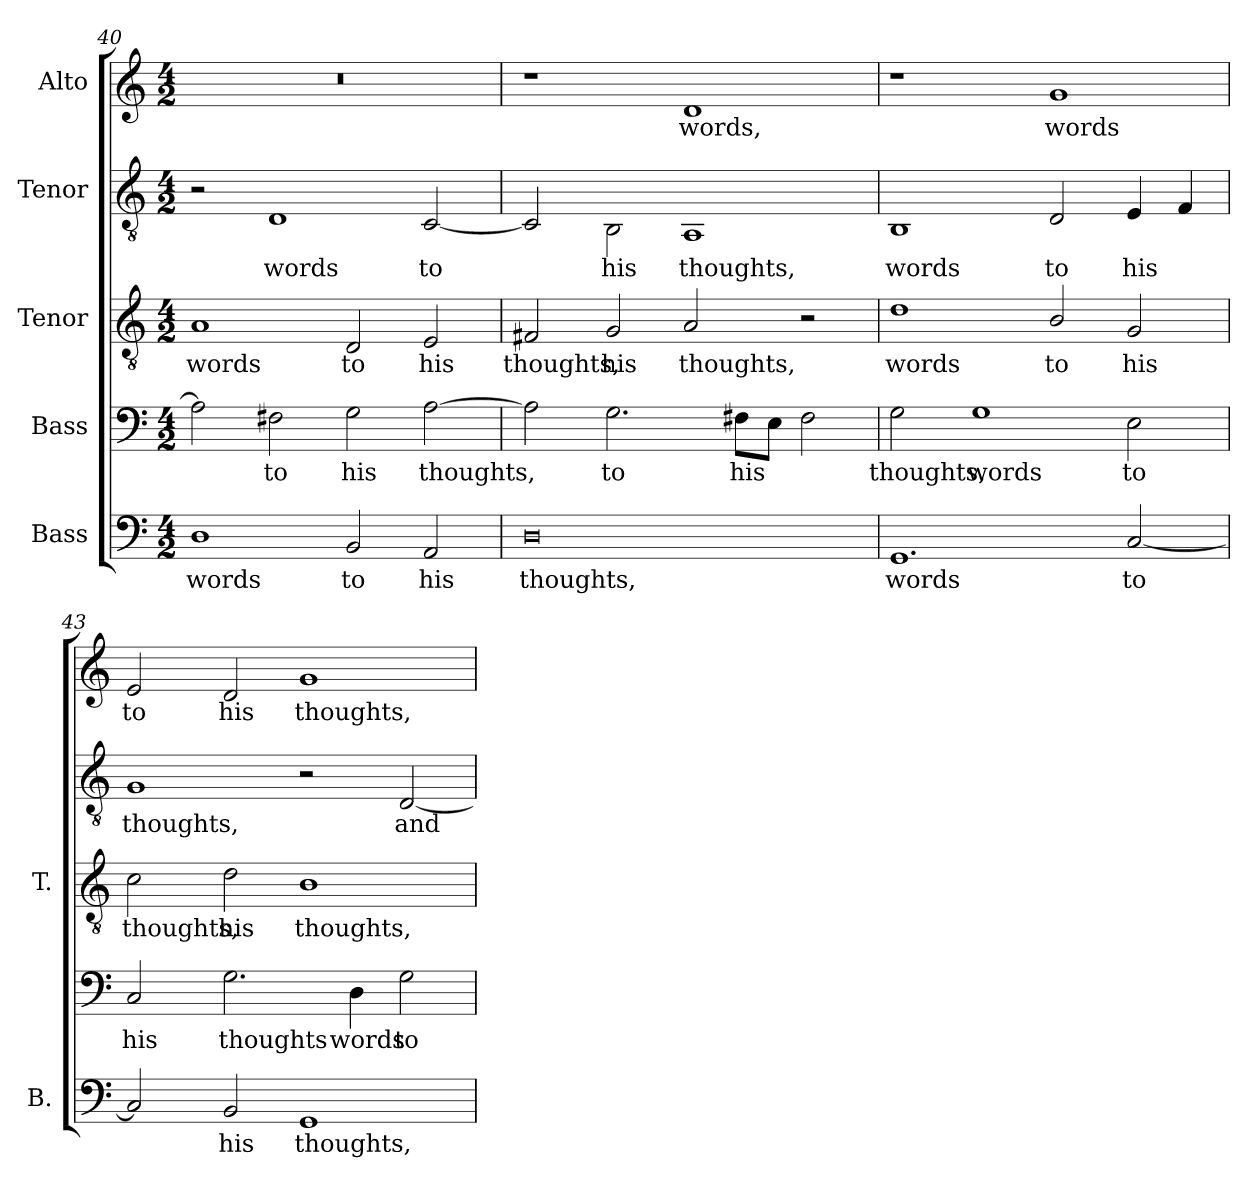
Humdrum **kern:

**kern	**text	**kern	**text	**kern	**text	**kern	**text	**kern	**text
*part5	*part5	*part4	*part4	*part3	*part3	*part2	*part2	*part1	*part1
*staff5	*staff5	*staff4	*staff4	*staff3	*staff3	*staff2	*staff2	*staff1	*staff1
*I"Bass	*	*I"Bass	*	*I"Tenor	*	*I"Tenor	*	*I"Alto	*
*I'B.	*	*	*	*I'T.	*	*	*	*	*
!!LO:PB:g=z
*clefF4	*	*clefF4	*	*clefGv2	*	*clefGv2	*	*clefG2	*
*	*	*	*	*ITrd7c12	*	*	*	*	*
*k[]	*	*k[]	*	*k[]	*	*k[]	*	*k[]	*
*C:	*	*C:	*	*C:	*	*C:	*	*C:	*
*M4/2	*	*M4/2	*	*M4/2	*	*M4/2	*	*M4/2	*
=40	=40	=40	=40	=40	=40	=40	=40	=40	=40
!	!LO:LY:b:color=#000000	!	!	!	!	!	!	!	!
!	!	!	!	!	!LO:LY:b:color=#000000	!	!	!LO:N:vis=1	!
1Di	words	2Ai\]	.	1AAi	words	2r	.	0r	.
!	!	!	!LO:LY:b:color=#000000	!	!	!	!	!	!
!	!	!	!	!	!	!	!LO:LY:b:color=#000000	!	!
.	.	2F#Xi\	to	.	.	1Di	words	.	.
!	!LO:LY:b:color=#000000	!	!	!	!	!	!	!	!
!	!	!	!LO:LY:b:color=#000000	!	!	!	!	!	!
!	!	!	!	!	!LO:LY:b:color=#000000	!	!	!	!
2BBi/	to	2Gi\	his	2DDi/	to	.	.	.	.
!	!LO:LY:b:color=#000000	!	!	!	!	!	!	!	!
!	!	!	!LO:LY:b:color=#000000	!	!	!	!	!	!
!	!	!	!	!	!LO:LY:b:color=#000000	!	!	!	!
!	!	!	!	!	!	!	!LO:LY:b:color=#000000	!	!
2AAi/	his	[2Ai\	thoughts,	2EEi/	his	[2Ci/	to	.	.
=41	=41	=41	=41	=41	=41	=41	=41	=41	=41
!	!LO:LY:b:color=#000000	!	!	!	!	!	!	!	!
!	!	!	!	!	!LO:LY:b:color=#000000	!	!	!	!
0Di	thoughts,	2Ai\]	.	2FF#Xi/	thoughts,	2Ci/]	.	1r	.
!	!	!	!LO:LY:b:color=#000000	!	!	!	!	!	!
!	!	!	!	!	!LO:LY:b:color=#000000	!	!	!	!
!	!	!	!	!	!	!	!LO:LY:b:color=#000000	!	!
.	.	2.Gi\	to	2GGi/	his	2BBi\	his	.	.
!	!	!	!	!	!LO:LY:b:color=#000000	!	!	!	!
!	!	!	!	!	!	!	!LO:LY:b:color=#000000	!	!
!	!	!	!	!	!	!	!	!	!LO:LY:b:color=#000000
.	.	.	.	2AAi/	thoughts,	1AAi	thoughts,	1di	words,
!	!	!	!LO:LY:b:color=#000000	!	!	!	!	!	!
.	.	8F#Xi\L	his	.	.	.	.	.	.
.	.	8Ei\J	.	.	.	.	.	.	.
.	.	2F#i\	.	2r	.	.	.	.	.
=42	=42	=42	=42	=42	=42	=42	=42	=42	=42
!	!LO:LY:b:color=#000000	!	!	!	!	!	!	!	!
!	!	!	!LO:LY:b:color=#000000	!	!	!	!	!	!
!	!	!	!	!	!LO:LY:b:color=#000000	!	!	!	!
!	!	!	!	!	!	!	!LO:LY:b:color=#000000	!	!
1.GGi	words	2Gi\	thoughts,	1Di	words	1BBi	words	1r	.
!	!	!	!LO:LY:b:color=#000000	!	!	!	!	!	!
.	.	1Gi	words	.	.	.	.	.	.
!	!	!	!	!	!LO:LY:b:color=#000000	!	!	!	!
!	!	!	!	!	!	!	!LO:LY:b:color=#000000	!	!
!	!	!	!	!	!	!	!	!	!LO:LY:b:color=#000000
.	.	.	.	2BBi/	to	2Di/	to	1gi	words
!	!LO:LY:b:color=#000000	!	!	!	!	!	!	!	!
!	!	!	!LO:LY:b:color=#000000	!	!	!	!	!	!
!	!	!	!	!	!LO:LY:b:color=#000000	!	!	!	!
!	!	!	!	!	!	!	!LO:LY:b:color=#000000	!	!
[2Ci/	to	2Ei\	to	2GGi/	his	4Ei/	his	.	.
.	.	.	.	.	.	4Fi/	.	.	.
=43	=43	=43	=43	=43	=43	=43	=43	=43	=43
!	!	!	!LO:LY:b:color=#000000	!	!	!	!	!	!
!	!	!	!	!	!LO:LY:b:color=#000000	!	!	!	!
!	!	!	!	!	!	!	!LO:LY:b:color=#000000	!	!
!	!	!	!	!	!	!	!	!	!LO:LY:b:color=#000000
2Ci/]	.	2Ci/	his	2Ci\	thoughts,	1Gi	thoughts,	2ei/	to
!	!LO:LY:b:color=#000000	!	!	!	!	!	!	!	!
!	!	!	!LO:LY:b:color=#000000	!	!	!	!	!	!
!	!	!	!	!	!LO:LY:b:color=#000000	!	!	!	!
!	!	!	!	!	!	!	!	!	!LO:LY:b:color=#000000
2BBi/	his	2.Gi\	thoughts	2Di\	his	.	.	2di/	his
!	!LO:LY:b:color=#000000	!	!	!	!	!	!	!	!
!	!	!	!	!	!LO:LY:b:color=#000000	!	!	!	!
!	!	!	!	!	!	!	!	!	!LO:LY:b:color=#000000
1GGi	thoughts,	.	.	1BBi	thoughts,	2r	.	1gi	thoughts,
!	!	!	!LO:LY:b:color=#000000	!	!	!	!	!	!
.	.	4Di\	words	.	.	.	.	.	.
!	!	!	!LO:LY:b:color=#000000	!	!	!	!	!	!
!	!	!	!	!	!	!	!LO:LY:b:color=#000000	!	!
.	.	2Gi\	to	.	.	[2Di/	and	.	.
=	=	=	=	=	=	=	=	=	=
*-	*-	*-	*-	*-	*-	*-	*-	*-	*-
